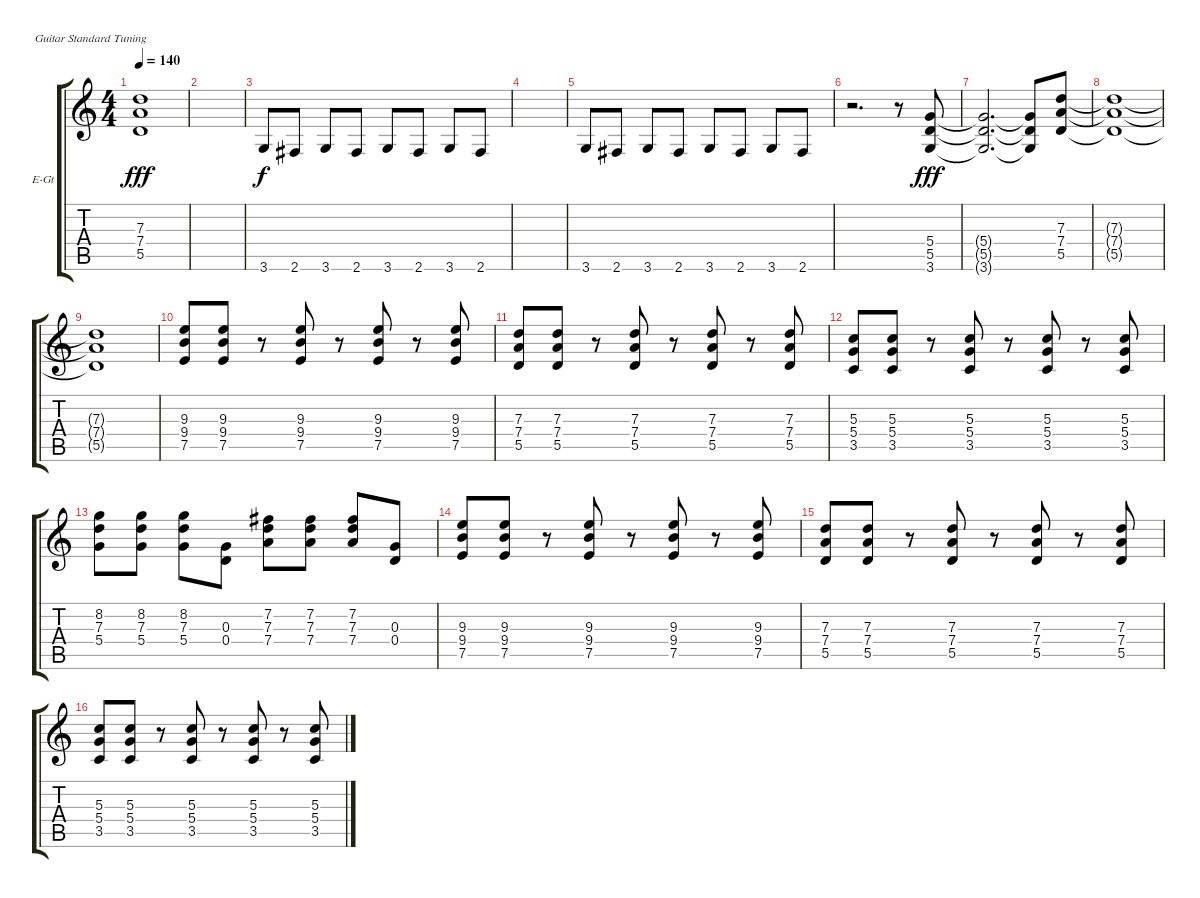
\bracketExtendMode groupsimilarinstruments
\firstSystemTrackNameOrientation horizontal
\otherSystemsTrackNameOrientation horizontal
\track ("Rhythm Guitar" "E-Gt") {instrument distortionguitar}
\staff {score tabs}
\tuning (E4 B3 G3 D3 A2 E2)
\ts (4 4)
\tempo 140
\clef g2
\ks c
(5.5{t} 7.4{t} 7.3{t}).1{dy fff} |
|
3.6.8{dy f} 2.6.8 3.6.8 2.6.8 3.6.8 2.6.8 3.6.8 2.6.8 |
|
3.6.8 2.6.8 3.6.8 2.6.8 3.6.8 2.6.8 3.6.8 2.6.8 |
r.2{d} r.8 (3.6 5.5 5.4).8{dy fff} |
(3.6{t} 5.5{t} 5.4{t}).2{d} (5.5{t} 5.4{t} 3.6{t}).8 (5.5 7.4 7.3).8 |
(5.5{t} 7.4{t} 7.3{t}).1 |
(5.5{t} 7.4{t} 7.3{t}).1 |
(7.5 9.4 9.3).8 (7.5 9.4 9.3).8 r.8 (7.5 9.4 9.3).8 r.8 (7.5 9.3 9.4).8 r.8 (7.5 9.4 9.3).8 |
(5.5 7.4 7.3).8 (5.5 7.4 7.3).8 r.8 (5.5 7.4 7.3).8 r.8 (5.5 7.4 7.3).8 r.8 (5.5 7.4 7.3).8 |
(3.5 5.4 5.3).8 (3.5 5.4 5.3).8 r.8 (3.5 5.4 5.3).8 r.8 (3.5 5.4 5.3).8 r.8 (5.4 3.5 5.3).8 |
(5.4 7.3 8.2).8 (5.4 7.3 8.2).8 (5.4 7.3 8.2).8 (0.4 0.3).8 (7.4 7.3 7.2).8 (7.3 7.4 7.2).8 (7.4 7.3 7.2).8 (0.4 0.3).8 |
(7.5 9.4 9.3).8 (7.5 9.4 9.3).8 r.8 (7.5 9.4 9.3).8 r.8 (7.5 9.3 9.4).8 r.8 (7.5 9.4 9.3).8 |
(5.5 7.4 7.3).8 (5.5 7.4 7.3).8 r.8 (5.5 7.4 7.3).8 r.8 (5.5 7.4 7.3).8 r.8 (5.5 7.4 7.3).8 |
(3.5 5.4 5.3).8 (3.5 5.4 5.3).8 r.8 (3.5 5.4 5.3).8 r.8 (3.5 5.4 5.3).8 r.8 (5.4 3.5 5.3).8
